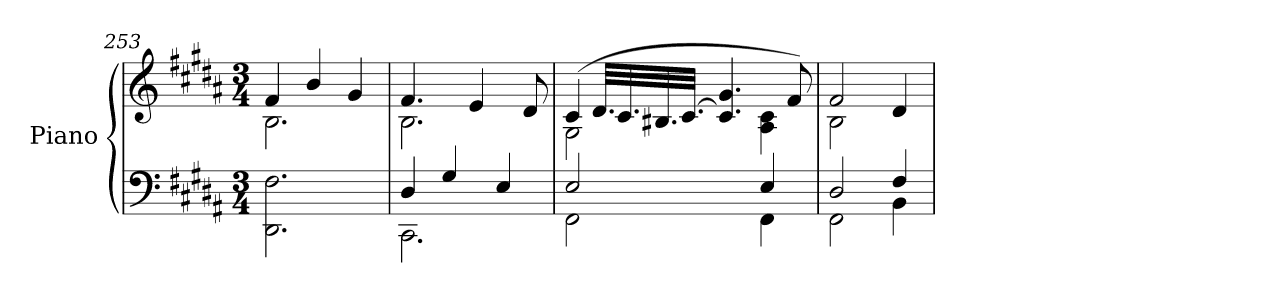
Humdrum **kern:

**kern	**kern
*part1	*part1
*staff2	*staff1
*I"Piano	*
*I'Pno.	*
*clefF4	*clefG2
*k[f#c#g#d#a#]	*k[f#c#g#d#a#]
*M3/4	*M3/4
*MM60	*MM60
=253	=253
*	*^
*	*	*^
2.DD#\ 2.F#\	4f#/	2.B\	4ryy
.	4b/	.	4b/yy
*	*MM58	*	*
.	4g#/	.	4ryy
*	*	*v	*v
=254	=254	=254
*^	*	*
4D#/	2.CC#\	4.f#/	2.B\
4G#/	.	.	.
.	.	4e/	.
4E/	.	.	.
.	.	8d#/	.
*	*	*v	*v
=255	=255	=255
*	*	*MM45
*	*	*^
*	*	*	*^
2E/	2FF#\	(>4c#/	2G#\	8ryy
*	*	*	*	*Xtuplet
*	*	*MM55	*	*
.	.	.	.	48.d#/LL
.	.	.	.	48.c#/
.	.	.	.	48.B#X/
.	.	.	.	[48.c#/JJ
.	.	4.c#/] 4.g#/	.	2ryy
4E/	4FF#\	.	4A#\ 4c#\	.
.	.	8f#/)	.	.
*v	*v	*	*	*
*	*v	*v	*v
=256	=256
*	*MM58
*^	*^
*	*^	*	*
2ryy	2D#/	2FF#\	2f#/	2B\
4F#/	4BB\	4ryy	4d#/	4ryy
*v	*v	*v	*	*
*	*v	*v
=	=
*-	*-
